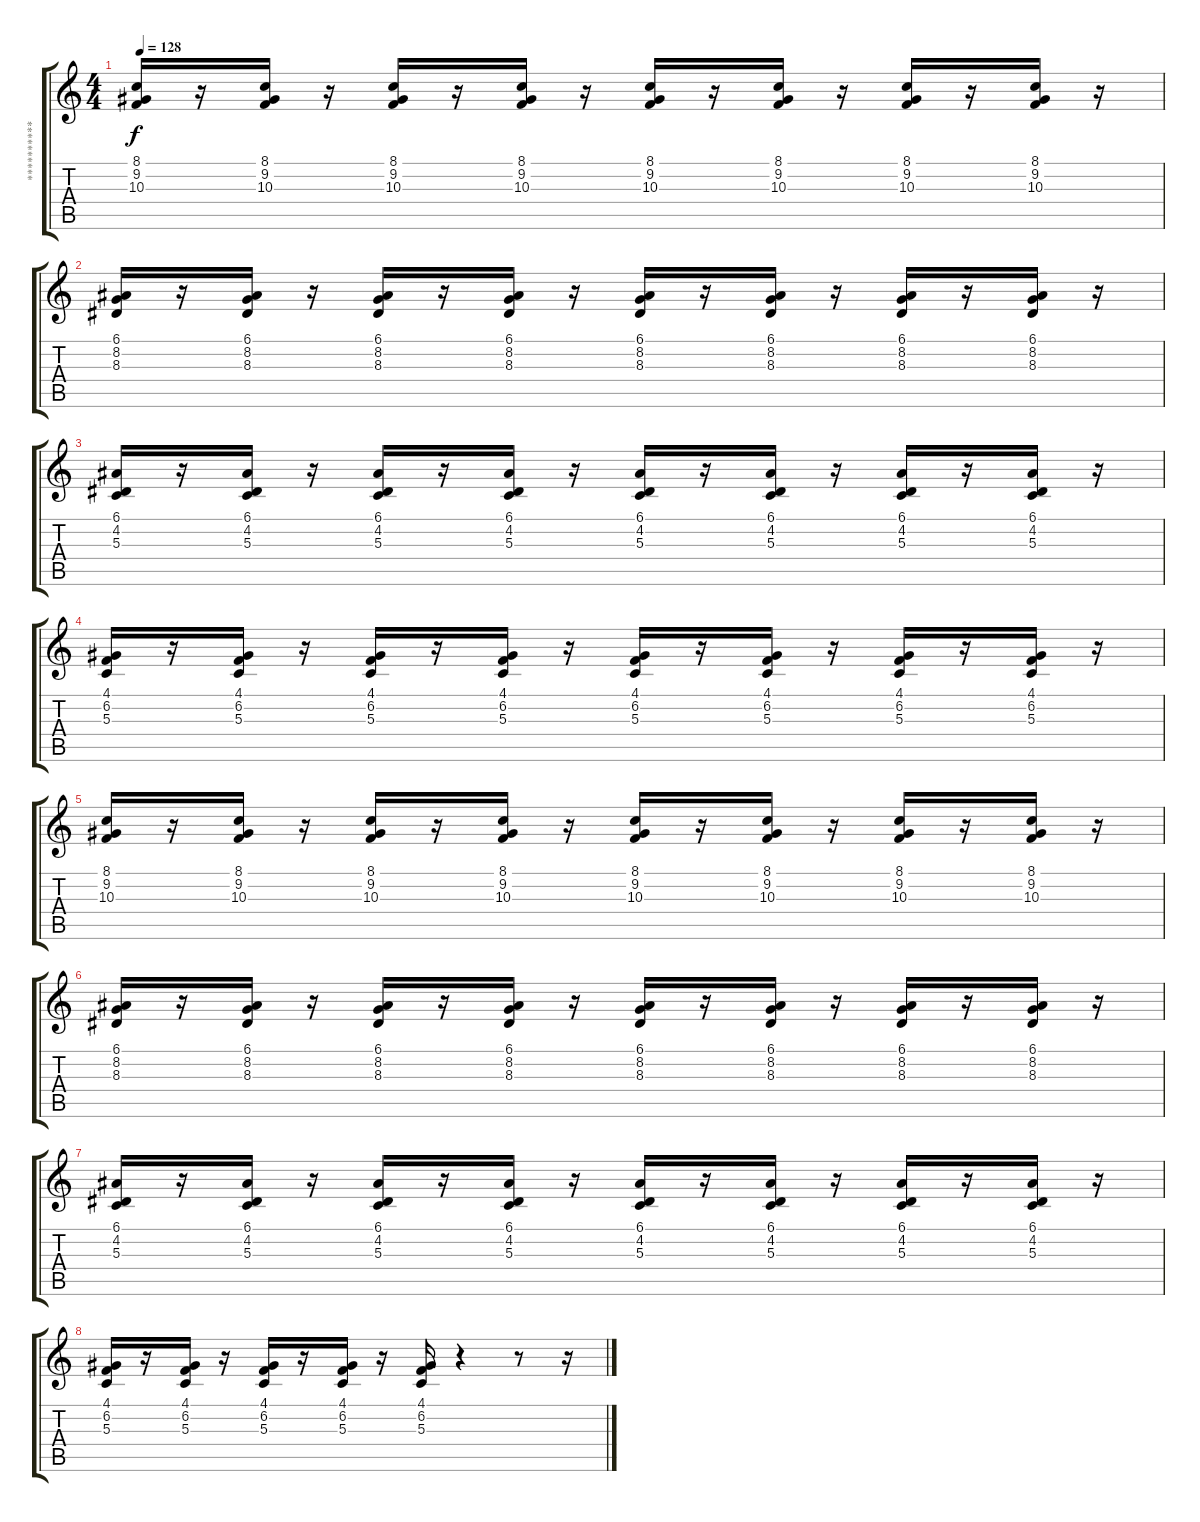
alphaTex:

\track ("***************" "**********") {instrument acousticgrandpiano}
\staff {score tabs}
\tuning (E4 B3 G3 D3 A2 E2) {hide}
\ts (4 4)
\tempo 128
\clef g2
\ks c
(8.1 9.2 10.3).16{dy f} r.16 (8.1 9.2 10.3).16 r.16 (8.1 9.2 10.3).16 r.16 (8.1 9.2 10.3).16 r.16 (8.1 9.2 10.3).16 r.16 (8.1 9.2 10.3).16 r.16 (8.1 9.2 10.3).16 r.16 (8.1 9.2 10.3).16 r.16 |
(6.1 8.2 8.3).16 r.16 (6.1 8.2 8.3).16 r.16 (6.1 8.2 8.3).16 r.16 (6.1 8.2 8.3).16 r.16 (6.1 8.2 8.3).16 r.16 (6.1 8.2 8.3).16 r.16 (6.1 8.2 8.3).16 r.16 (6.1 8.2 8.3).16 r.16 |
(6.1 4.2 5.3).16 r.16 (6.1 4.2 5.3).16 r.16 (6.1 4.2 5.3).16 r.16 (6.1 4.2 5.3).16 r.16 (6.1 4.2 5.3).16 r.16 (6.1 4.2 5.3).16 r.16 (6.1 4.2 5.3).16 r.16 (6.1 4.2 5.3).16 r.16 |
(4.1 6.2 5.3).16 r.16 (4.1 6.2 5.3).16 r.16 (4.1 6.2 5.3).16 r.16 (4.1 6.2 5.3).16 r.16 (4.1 6.2 5.3).16 r.16 (4.1 6.2 5.3).16 r.16 (4.1 6.2 5.3).16 r.16 (4.1 6.2 5.3).16 r.16 |
(8.1 9.2 10.3).16 r.16 (8.1 9.2 10.3).16 r.16 (8.1 9.2 10.3).16 r.16 (8.1 9.2 10.3).16 r.16 (8.1 9.2 10.3).16 r.16 (8.1 9.2 10.3).16 r.16 (8.1 9.2 10.3).16 r.16 (8.1 9.2 10.3).16 r.16 |
(6.1 8.2 8.3).16 r.16 (6.1 8.2 8.3).16 r.16 (6.1 8.2 8.3).16 r.16 (6.1 8.2 8.3).16 r.16 (6.1 8.2 8.3).16 r.16 (6.1 8.2 8.3).16 r.16 (6.1 8.2 8.3).16 r.16 (6.1 8.2 8.3).16 r.16 |
(6.1 4.2 5.3).16 r.16 (6.1 4.2 5.3).16 r.16 (6.1 4.2 5.3).16 r.16 (6.1 4.2 5.3).16 r.16 (6.1 4.2 5.3).16 r.16 (6.1 4.2 5.3).16 r.16 (6.1 4.2 5.3).16 r.16 (6.1 4.2 5.3).16 r.16 |
(4.1 6.2 5.3).16 r.16 (4.1 6.2 5.3).16 r.16 (4.1 6.2 5.3).16 r.16 (4.1 6.2 5.3).16 r.16 (4.1 6.2 5.3).16 r.4 r.8 r.16
